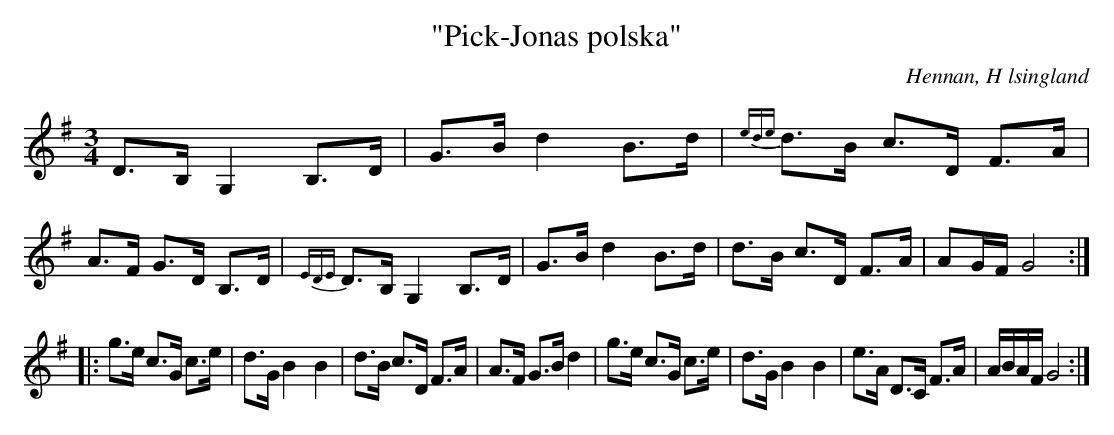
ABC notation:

X:1
T: "Pick-Jonas polska"
O: Hennan, H lsingland
M: 3/4
L: 1/8
K: G
D>B, G,2 B,>D | G>B d2 B>d | {ede}d>B c>D F>A| A>F G>D B,>D|{EDE}D>B, G,2 B,>D|G>B d2 B>d | d>B c>D F>A| AG/F/ G4 :||:
g>e c>G c>e | d>G B2 B2 | d>B c>D F>A|A>F G>B d2|g>e c>G c>e | d>G B2 B2 | e>A D>C F>A|A/B/A/F/ G4:|]
